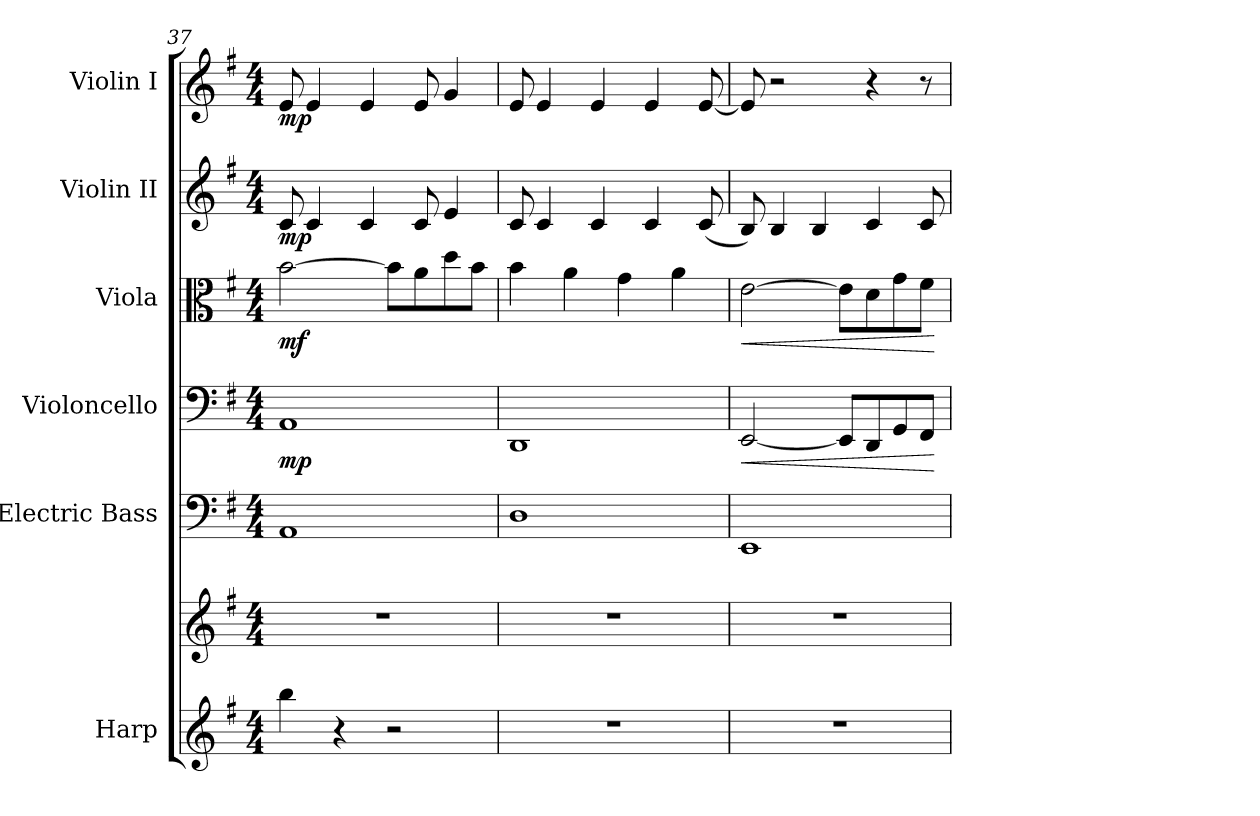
**kern	**kern	**kern	**kern	**dynam	**kern	**dynam	**kern	**dynam	**kern	**dynam
*part6	*part6	*part5	*part4	*part4	*part3	*part3	*part2	*part2	*part1	*part1
*staff7	*staff6	*staff5	*staff4	*staff4	*staff3	*staff3	*staff2	*staff2	*staff1	*staff1
*I"Harp	*	*I"Electric Bass	*I"Violoncello	*	*I"Viola	*	*I"Violin II	*	*I"Violin I	*
*I'Hrp.	*	*	*I'Vc.	*	*I'Vla.	*	*I'Vln. II	*	*I'Vln. I	*
*clefG2	*clefG2	*clefF4	*clefF4	*	*clefC3	*	*clefG2	*	*clefG2	*
*	*	*ITrd7c12	*	*	*	*	*	*	*	*
*k[f#]	*k[f#]	*k[f#]	*k[f#]	*	*k[f#]	*	*k[f#]	*	*k[f#]	*
*M4/4	*M4/4	*M4/4	*M4/4	*	*M4/4	*	*M4/4	*	*M4/4	*
=37	=37	=37	=37	=37	=37	=37	=37	=37	=37	=37
!	!	!	!	!LO:DY:b	!	!LO:DY:b	!	!LO:DY:b	!	!LO:DY:b
4bb\	1r	1AAA	1AA	mp	[2b\	mf	8c/	mp	8e/	mp
.	.	.	.	.	.	.	4c/	.	4e/	.
4r	.	.	.	.	.	.	.	.	.	.
.	.	.	.	.	.	.	4c/	.	4e/	.
2r	.	.	.	.	8b\L]	.	.	.	.	.
.	.	.	.	.	8a\	.	8c/	.	8e/	.
.	.	.	.	.	8dd\	.	4e/	.	4g/	.
.	.	.	.	.	8b\J	.	.	.	.	.
=38	=38	=38	=38	=38	=38	=38	=38	=38	=38	=38
1r	1r	1DD	1DD	.	4b\	.	8c/	.	8e/	.
.	.	.	.	.	.	.	4c/	.	4e/	.
.	.	.	.	.	4a\	.	.	.	.	.
.	.	.	.	.	.	.	4c/	.	4e/	.
.	.	.	.	.	4g\	.	.	.	.	.
.	.	.	.	.	.	.	4c/	.	4e/	.
.	.	.	.	.	4a\	.	.	.	.	.
.	.	.	.	.	.	.	(<8c/	.	[8e/	.
=39	=39	=39	=39	=39	=39	=39	=39	=39	=39	=39
!	!	!	!	!LO:HP:b	!	!LO:HP:b	!	!	!	!
1r	1r	1EEE	[2EE/	<	[2e\	<	8B/)	.	8e/]	.
.	.	.	.	.	.	.	4B/	.	2r	.
.	.	.	.	.	.	.	4B/	.	.	.
.	.	.	8EE/L]	.	8e\L]	.	.	.	.	.
.	.	.	8DD/	.	8d\	.	4c/	.	4r	.
.	.	.	8GG/	.	8g\	.	.	.	.	.
.	.	.	8FF#/J	.	8f#\J	.	8c/	.	8r	.
.	.	.	.	[	.	[	.	.	.	.
=	=	=	=	=	=	=	=	=	=	=
*-	*-	*-	*-	*-	*-	*-	*-	*-	*-	*-
